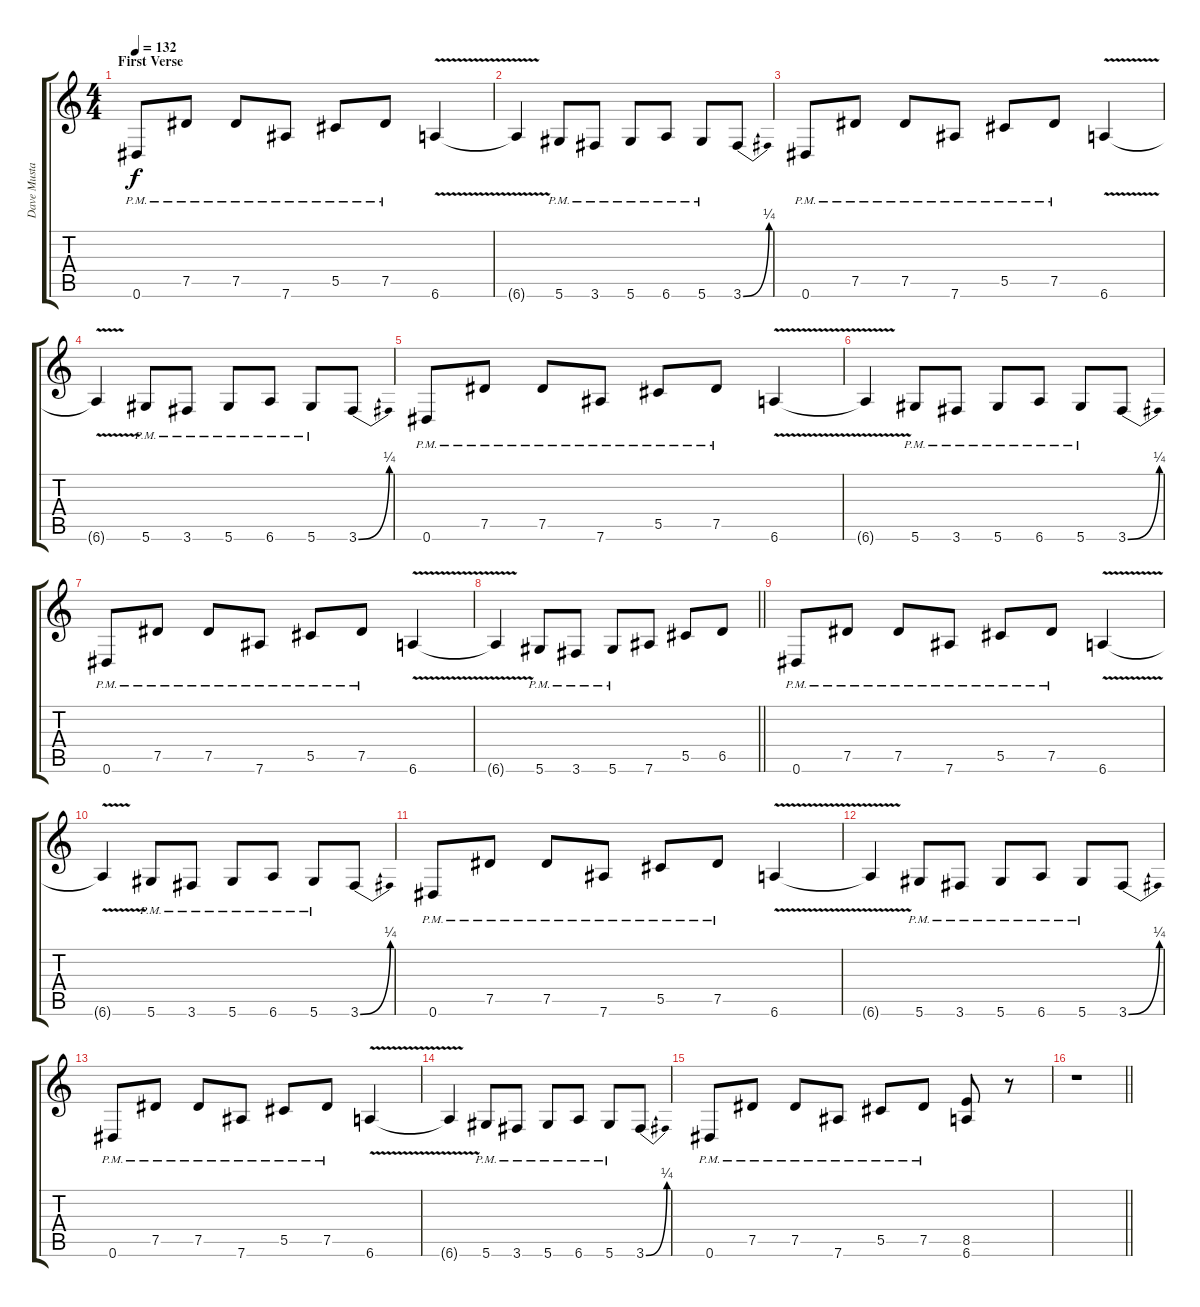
\track ("Dave Mustaine" "Dave Musta") {instrument distortionguitar}
\staff {score tabs}
\tuning (Eb4 Bb3 Gb3 Db3 Ab2 Eb2) {hide}
\ts (4 4)
\section ("" "First Verse")
\tempo 132
\clef g2
\ks c
0.6{pm}.8{dy f} 7.5{pm}.8 7.5{pm}.8 7.6{pm}.8 5.5{pm}.8 7.5{pm}.8 6.6{v}.4 |
6.6{t}.4 5.6{pm}.8 3.6{pm}.8 5.6{pm}.8 6.6{pm}.8 5.6{pm}.8 3.6{be (bend 0 0 60 1)}.8 |
0.6{pm}.8 7.5{pm}.8 7.5{pm}.8 7.6{pm}.8 5.5{pm}.8 7.5{pm}.8 6.6{v}.4 |
6.6{t}.4 5.6{pm}.8 3.6{pm}.8 5.6{pm}.8 6.6{pm}.8 5.6{pm}.8 3.6{be (bend 0 0 60 1)}.8 |
0.6{pm}.8 7.5{pm}.8 7.5{pm}.8 7.6{pm}.8 5.5{pm}.8 7.5{pm}.8 6.6{v}.4 |
6.6{t}.4 5.6{pm}.8 3.6{pm}.8 5.6{pm}.8 6.6{pm}.8 5.6{pm}.8 3.6{be (bend 0 0 60 1)}.8 |
0.6{pm}.8 7.5{pm}.8 7.5{pm}.8 7.6{pm}.8 5.5{pm}.8 7.5{pm}.8 6.6{v}.4 |
\barLineRight lightlight
6.6{t}.4 5.6{pm}.8 3.6{pm}.8 5.6{pm}.8 7.6.8 5.5.8 6.5.8 |
0.6{pm}.8 7.5{pm}.8 7.5{pm}.8 7.6{pm}.8 5.5{pm}.8 7.5{pm}.8 6.6{v}.4 |
6.6{t}.4 5.6{pm}.8 3.6{pm}.8 5.6{pm}.8 6.6{pm}.8 5.6{pm}.8 3.6{be (bend 0 0 60 1)}.8 |
0.6{pm}.8 7.5{pm}.8 7.5{pm}.8 7.6{pm}.8 5.5{pm}.8 7.5{pm}.8 6.6{v}.4 |
6.6{t}.4 5.6{pm}.8 3.6{pm}.8 5.6{pm}.8 6.6{pm}.8 5.6{pm}.8 3.6{be (bend 0 0 60 1)}.8 |
0.6{pm}.8 7.5{pm}.8 7.5{pm}.8 7.6{pm}.8 5.5{pm}.8 7.5{pm}.8 6.6{v}.4 |
6.6{t}.4 5.6{pm}.8 3.6{pm}.8 5.6{pm}.8 6.6{pm}.8 5.6{pm}.8 3.6{be (bend 0 0 60 1)}.8 |
0.6{pm}.8 7.5{pm}.8 7.5{pm}.8 7.6{pm}.8 5.5{pm}.8 7.5{pm}.8 (8.5 6.6).8 r.8 |
\barLineRight lightlight
r.1
